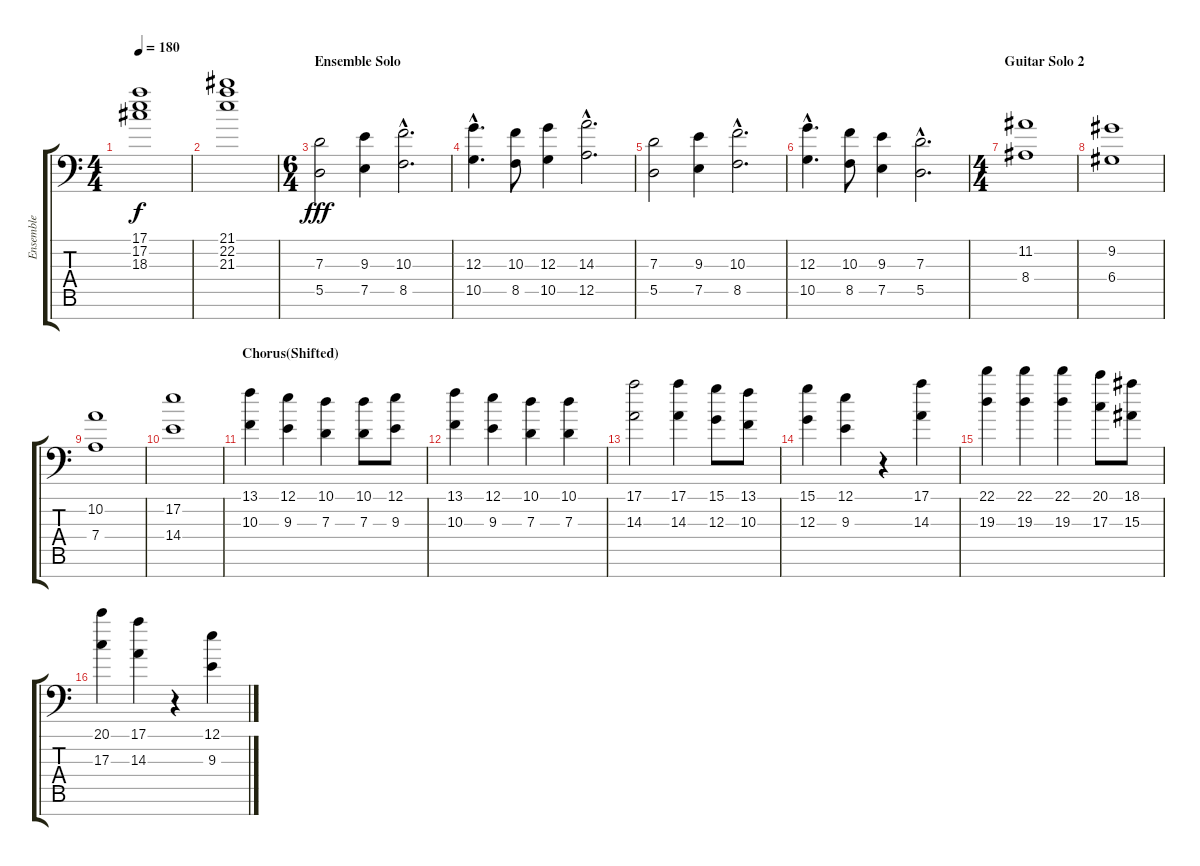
\track ("Ensemble" "Ensemble") {instrument stringensemble1}
\staff {score tabs}
\tuning (E4 B3 G3 D3 A2 E2 C-1) {hide}
\ts (4 4)
\tempo 180
\clef f4
\ks c
(17.1 17.2 18.3).1{dy f} |
(21.1 22.2 21.3).1 |
\ts (6 4)
\section ("" "Ensemble Solo")
(7.3 5.5).2{dy fff} (9.3 7.5).4 (10.3{hac} 8.5{hac}).2{d} |
(12.3{hac} 10.5{hac}).4{d} (10.3 8.5).8 (12.3 10.5).4 (14.3{hac} 12.5{hac}).2{d} |
(7.3 5.5).2 (9.3 7.5).4 (10.3{hac} 8.5{hac}).2{d} |
(12.3{hac} 10.5{hac}).4{d} (10.3 8.5).8 (9.3 7.5).4 (7.3{hac} 5.5{hac}).2{d} |
\ts (4 4)
\section ("" "Guitar Solo 2")
(11.2 8.4).1 |
(9.2 6.4).1 |
(10.2 7.4).1 |
(17.2 14.4).1 |
\section ("" "Chorus(Shifted)")
(13.1 10.3).4 (12.1 9.3).4 (10.1 7.3).4 (10.1 7.3).8 (12.1 9.3).8 |
(13.1 10.3).4 (12.1 9.3).4 (10.1 7.3).4 (10.1 7.3).4 |
(17.1 14.3).2 (17.1 14.3).4 (15.1 12.3).8 (13.1 10.3).8 |
(15.1 12.3).4 (12.1 9.3).4 r.4 (17.1 14.3).4 |
(22.1 19.3).4 (22.1 19.3).4 (22.1 19.3).4 (20.1 17.3).8 (18.1 15.3).8 |
(20.1 17.3).4 (17.1 14.3).4 r.4 (12.1 9.3).4
